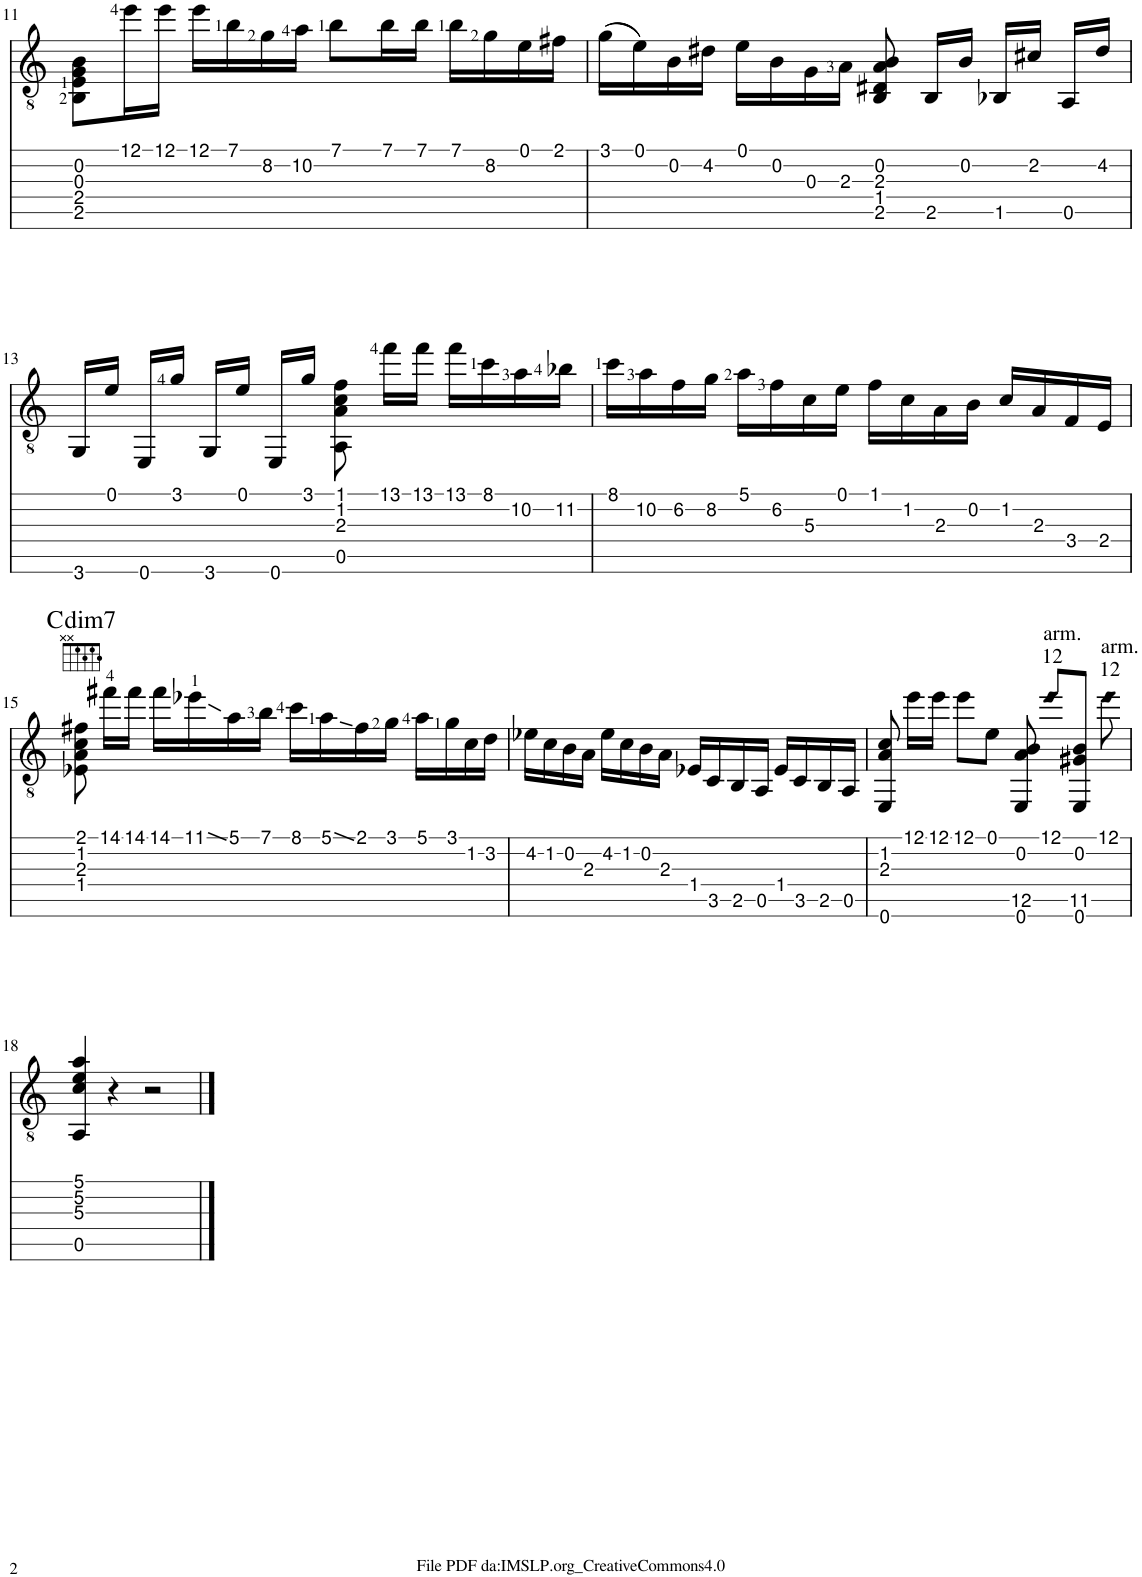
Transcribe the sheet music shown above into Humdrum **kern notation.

**kern	**kern	**harte
*part1	*part1	*part1
*staff2	*staff1	*
*I"Guitar	*	*
*I'Guit.	*	*
!!LO:PB:g=z
*	*clefGv2	*
*k[]	*k[]	*
*M4/4	*M4/4	*
*met(c)	*met(c)	*
=11	=11	=11
8BB\ 8E\ 8G\ 8B\L	8BB\ 8E\ 8G\ 8B\L	.
16eeL	16ee\L	.
16eeJJ	16ee\JJ	.
16eeLL	16ee\LL	.
16bJ	16b\	.
16gL	16g\	.
16aJJ	16a\JJ	.
8bL	8b\L	.
16bL	16b\L	.
16bJJ	16b\JJ	.
16bLL	16b\LL	.
16gJ	16g\	.
16eL	16e\	.
16f#JJ	16f#X\JJ	.
=12	=12	=12
16gLL	((16g\LL	.
16eJ	16e\))	.
16BL	16B\	.
16d#JJ	16d#X\JJ	.
16eLL	16e\LL	.
16BJ	16B\	.
16GL	16G\	.
16AJJ	16A\JJ	.
8BB\ 8D#\ 8A\ 8B\L	8BB/ 8D#X/ 8A/ 8B/	.
16BBL	16BB/LL	.
16BJJ	16B/JJ	.
16BB-LL	16BB-X/LL	.
16c#J	16c#X/JJ	.
16AAL	16AA/LL	.
16d#JJ	16d#/JJ	.
!!LO:LB:g=z
=13	=13	=13
16GGLL	16GG/LL	.
16eJ	16e/JJ	.
16EEL	16EE/LL	.
16gJJ	16g/JJ	.
16GGLL	16GG/LL	.
16eJ	16e/JJ	.
16EEL	16EE/LL	.
16gJJ	16g/JJ	.
8AA\ 8A\ 8c\ 8f\L	8AA\ 8A\ 8c\ 8f\	.
16ffL	16ff\LL	.
16ffJJ	16ff\JJ	.
16ffLL	16ff\LL	.
16ccJ	16cc\	.
16aL	16a\	.
16b-JJ	16b-X\JJ	.
=14	=14	=14
16ccLL	16cc\LL	.
16aJ	16a\	.
16fL	16f\	.
16gJJ	16g\JJ	.
16aLL	16a\LL	.
16fJ	16f\	.
16cL	16c\	.
16eJJ	16e\JJ	.
16fLL	16f\LL	.
16cJ	16c\	.
16AL	16A\	.
16BJJ	16B\JJ	.
16cLL	16c/LL	.
16AJ	16A/	.
16FL	16F/	.
16EJJ	16E/JJ	.
!!LO:LB:g=z
=15	=15	=15
!	!	!LO:H:kt=dim7
8E-\ 8A\ 8c\ 8f#\L	8E-X\ 8A\ 8c\ 8f#X\	C:dim7
16ff#L	16ff#X\LL	.
16ff#JJ	16ff#\JJ	.
16ff#LL	16ff#\LL	.
16ee-J	16ee-X\	.
16aL	16a\	.
16bJJ	16b\JJ	.
16ccLL	16cc\LL	.
16aJ	16a\	.
16f#L	16f#\	.
16gJJ	16g\JJ	.
16aLL	16a\LL	.
16gJ	16g\	.
16cL	16c\	.
16dJJ	16d\JJ	.
=16	=16	=16
16e-LL	16e-X\LL	.
16cJ	16c\	.
16BL	16B\	.
16AJJ	16A\JJ	.
16e-LL	16e-\LL	.
16cJ	16c\	.
16BL	16B\	.
16AJJ	16A\JJ	.
16E-LL	16E-X/LL	.
16CJ	16C/	.
16BBL	16BB/	.
16AAJJ	16AA/JJ	.
16E-LL	16E-/LL	.
16CJ	16C/	.
16BBL	16BB/	.
16AAJJ	16AA/JJ	.
=17	=17	=17
8EE\ 8A\ 8c\L	8EE/ 8A/ 8c/	.
16eeL	16ee\LL	.
16eeJJ	16ee\JJ	.
8eeL	8ee\L	.
8eJ	8e\J	.
8EE\ 8A\ 8B\L	8EE/ 8A/ 8B/	.
!	!LO:TX:a:t=arm.	!
!	!LO:TX:a:t=12	!
!LO:N:head=diamond	!LO:N:head=diamond	!
8eeJ	8ee/L	.
8EE\ 8G#\ 8B\L	8EE/ 8G#X/ 8B/J	.
!	!LO:TX:a:t=arm.	!
!	!LO:TX:a:t=12	!
!LO:N:head=diamond	!LO:N:head=diamond	!
8eeJ	8ee\	.
!!LO:LB:g=z
=18	=18	=18
4AA 4c 4e 4a	4AA/ 4c/ 4e/ 4a/	.
4r	4r	.
2r	2r	.
==	==	==
*-	*-	*-
